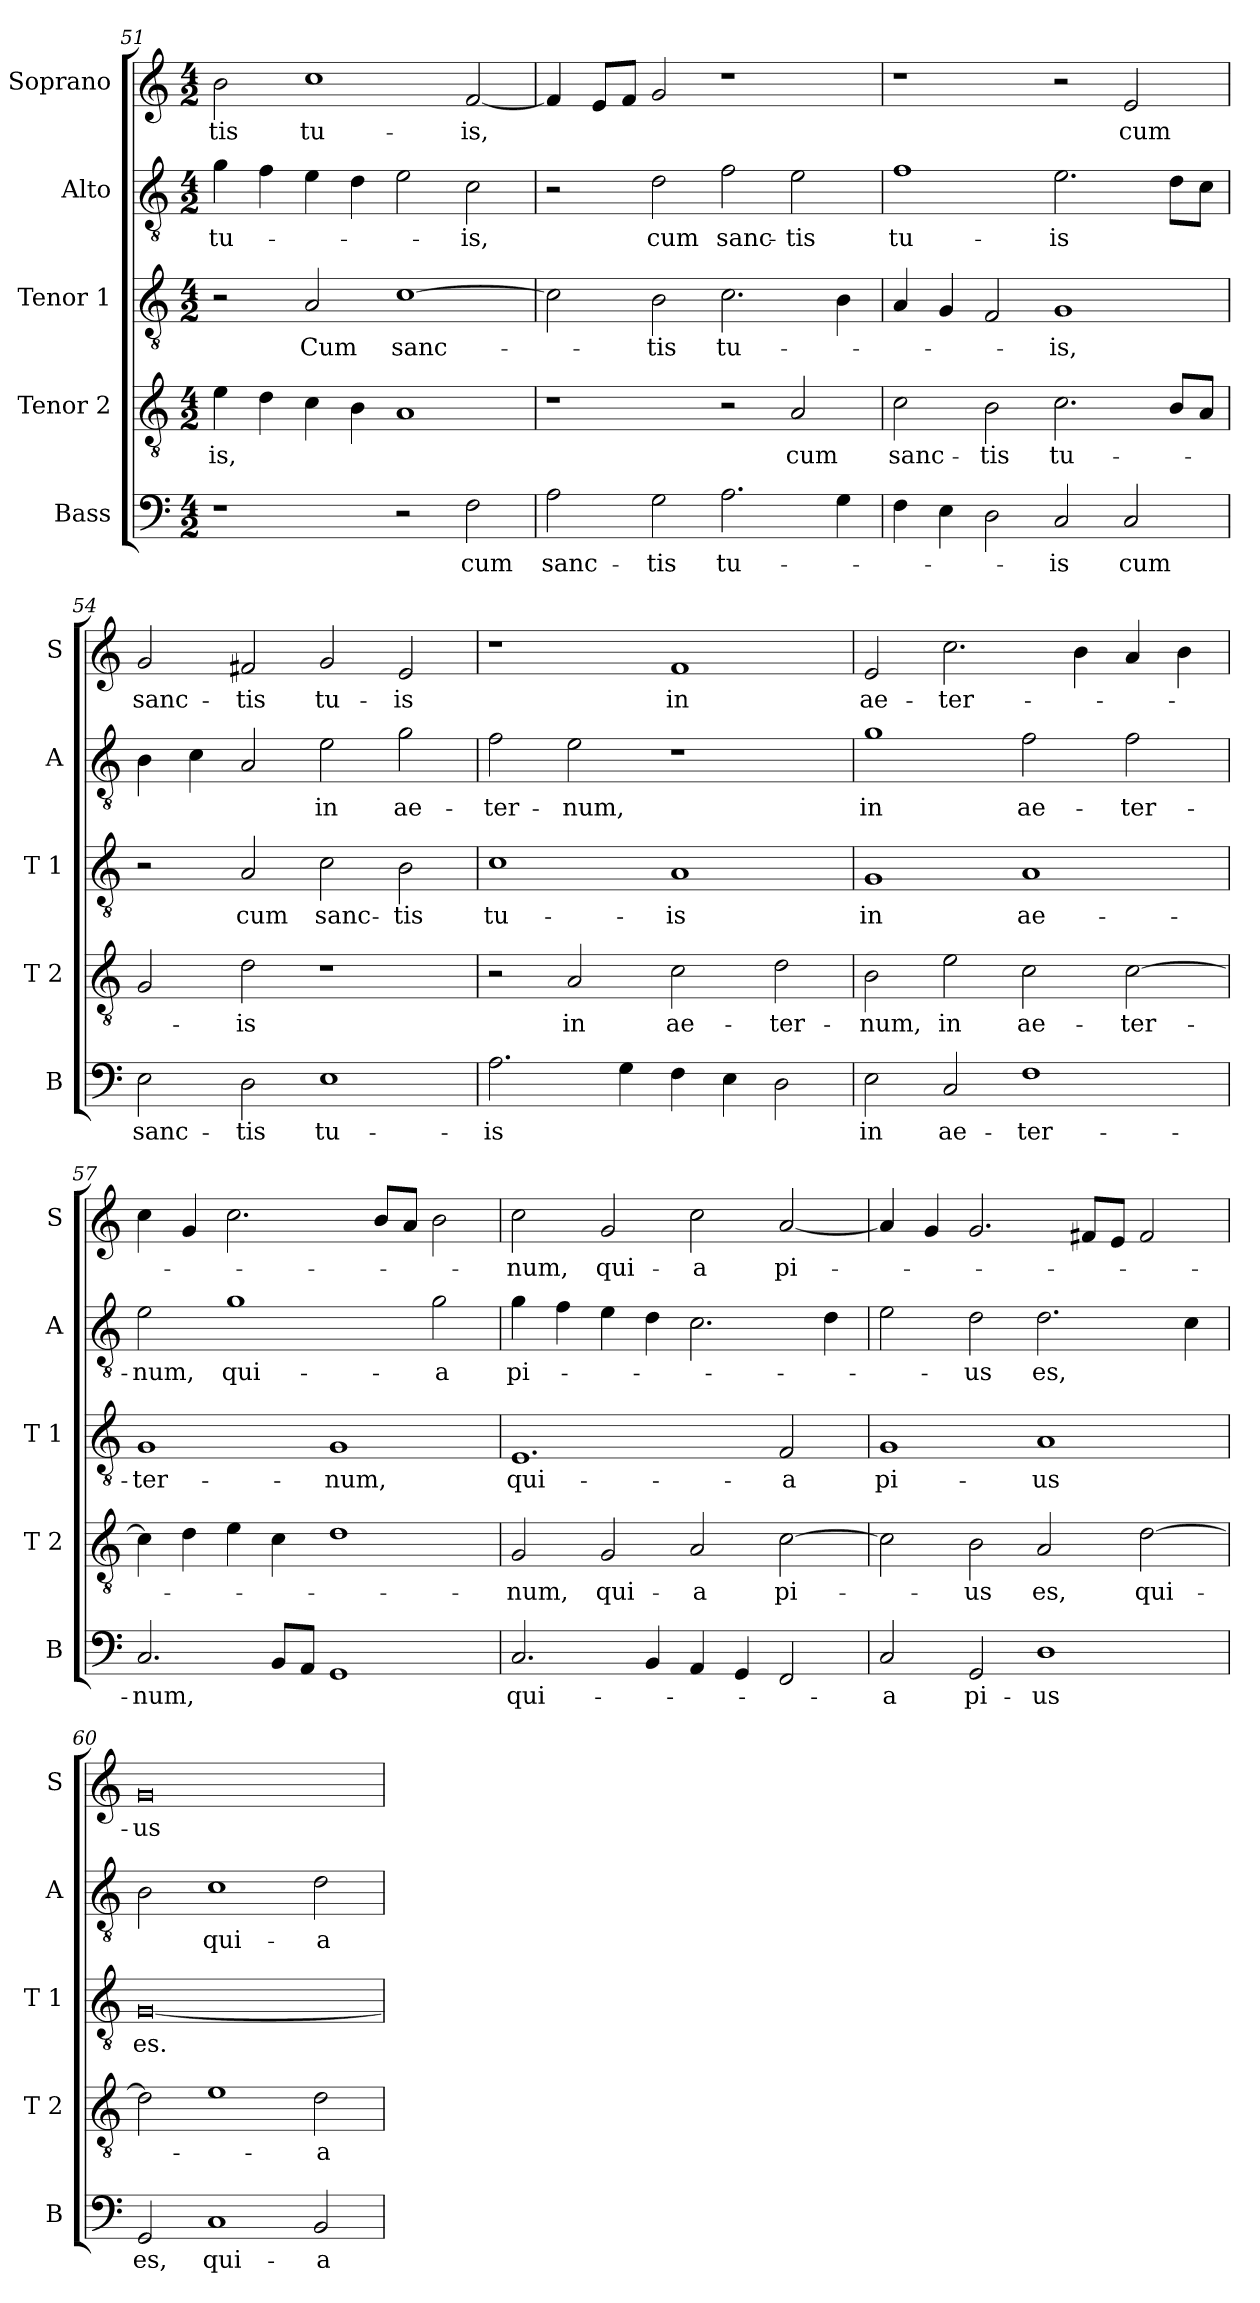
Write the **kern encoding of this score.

**kern	**text	**kern	**text	**kern	**text	**kern	**text	**kern	**text
*part5	*part5	*part4	*part4	*part3	*part3	*part2	*part2	*part1	*part1
*staff5	*staff5	*staff4	*staff4	*staff3	*staff3	*staff2	*staff2	*staff1	*staff1
*I"Bass	*	*I"Tenor 2	*	*I"Tenor 1	*	*I"Alto	*	*I"Soprano	*
*I'B	*	*I'T 2	*	*I'T 1	*	*I'A	*	*I'S	*
!!LO:LB:g=z
*clefF4	*	*clefGv2	*	*clefGv2	*	*clefGv2	*	*clefG2	*
*k[]	*	*k[]	*	*k[]	*	*k[]	*	*k[]	*
*C:	*	*C:	*	*C:	*	*C:	*	*C:	*
*M4/2	*	*M4/2	*	*M4/2	*	*M4/2	*	*M4/2	*
=51	=51	=51	=51	=51	=51	=51	=51	=51	=51
!	!	!	!LO:LY:b	!	!	!	!LO:LY:b	!	!LO:LY:b
1r	.	4e\	-is,	2r	.	4g\	tu-	2b\	-tis
.	.	4d\	.	.	.	4f\	.	.	.
!	!	!	!	!	!LO:LY:b	!	!	!	!LO:LY:b
.	.	4c\	.	2A/	Cum	4e\	.	1cc	tu-
.	.	4B\	.	.	.	4d\	.	.	.
!	!	!	!	!	!LO:LY:b	!	!	!	!
2r	.	1A	.	[1c	sanc-	2e\	.	.	.
!	!LO:LY:b	!	!	!	!	!	!LO:LY:b	!	!LO:LY:b
2F\	cum	.	.	.	.	2c\	-is,	[2f/	-is,
=52	=52	=52	=52	=52	=52	=52	=52	=52	=52
!	!LO:LY:b	!	!	!	!	!	!	!	!
2A\	sanc-	1r	.	2c\]	.	2r	.	4f/]	.
.	.	.	.	.	.	.	.	8e/L	.
.	.	.	.	.	.	.	.	8f/J	.
!	!LO:LY:b	!	!	!	!LO:LY:b	!	!LO:LY:b	!	!
2G\	-tis	.	.	2B\	-tis	2d\	cum	2g/	.
!	!LO:LY:b	!	!	!	!LO:LY:b	!	!LO:LY:b	!	!
2.A\	tu-	2r	.	2.c\	tu-	2f\	sanc-	1r	.
!	!	!	!LO:LY:b	!	!	!	!LO:LY:b	!	!
.	.	2A/	cum	.	.	2e\	-tis	.	.
4G\	.	.	.	4B\	.	.	.	.	.
=53	=53	=53	=53	=53	=53	=53	=53	=53	=53
!	!	!	!LO:LY:b	!	!	!	!LO:LY:b	!	!
4F\	.	2c\	sanc-	4A/	.	1f	tu-	1r	.
4E\	.	.	.	4G/	.	.	.	.	.
!	!	!	!LO:LY:b	!	!	!	!	!	!
2D\	.	2B\	-tis	2F/	.	.	.	.	.
!	!LO:LY:b	!	!LO:LY:b	!	!LO:LY:b	!	!LO:LY:b	!	!
2C/	-is	2.c\	tu-	1G	-is,	2.e\	-is	2r	.
!	!LO:LY:b	!	!	!	!	!	!	!	!LO:LY:b
2C/	cum	.	.	.	.	.	.	2e/	cum
.	.	8B/L	.	.	.	8d\L	.	.	.
.	.	8A/J	.	.	.	8c\J	.	.	.
=54	=54	=54	=54	=54	=54	=54	=54	=54	=54
!	!LO:LY:b	!	!	!	!	!	!	!	!LO:LY:b
2E\	sanc-	2G/	.	2r	.	4B\	.	2g/	sanc-
.	.	.	.	.	.	4c\	.	.	.
!	!LO:LY:b	!	!LO:LY:b	!	!LO:LY:b	!	!	!	!LO:LY:b
2D\	-tis	2d\	-is	2A/	cum	2A/	.	2f#X/	-tis
!	!LO:LY:b	!	!	!	!LO:LY:b	!	!LO:LY:b	!	!LO:LY:b
1E	tu-	1r	.	2c\	sanc-	2e\	in	2g/	tu-
!	!	!	!	!	!LO:LY:b	!	!LO:LY:b	!	!LO:LY:b
.	.	.	.	2B\	-tis	2g\	ae-	2e/	-is
=55	=55	=55	=55	=55	=55	=55	=55	=55	=55
!	!LO:LY:b	!	!	!	!LO:LY:b	!	!LO:LY:b	!	!
2.A\	-is	2r	.	1c	tu-	2f\	-ter-	1r	.
!	!	!	!LO:LY:b	!	!	!	!LO:LY:b	!	!
.	.	2A/	in	.	.	2e\	-num,	.	.
4G\	.	.	.	.	.	.	.	.	.
!	!	!	!LO:LY:b	!	!LO:LY:b	!	!	!	!LO:LY:b
4F\	.	2c\	ae-	1A	-is	1r	.	1f	in
4E\	.	.	.	.	.	.	.	.	.
!	!	!	!LO:LY:b	!	!	!	!	!	!
2D\	.	2d\	-ter-	.	.	.	.	.	.
!!LO:PB:g=z
=56	=56	=56	=56	=56	=56	=56	=56	=56	=56
!	!LO:LY:b	!	!LO:LY:b	!	!LO:LY:b	!	!LO:LY:b	!	!LO:LY:b
2E\	in	2B\	-num,	1G	in	1g	in	2e/	ae-
!	!LO:LY:b	!	!LO:LY:b	!	!	!	!	!	!LO:LY:b
2C/	ae-	2e\	in	.	.	.	.	2.cc\	-ter-
!	!LO:LY:b	!	!LO:LY:b	!	!LO:LY:b	!	!LO:LY:b	!	!
1F	-ter-	2c\	ae-	1A	ae-	2f\	ae-	.	.
.	.	.	.	.	.	.	.	4b\	.
!	!	!	!LO:LY:b	!	!	!	!LO:LY:b	!	!
.	.	[2c\	-ter-	.	.	2f\	-ter-	4a/	.
.	.	.	.	.	.	.	.	4b\	.
=57	=57	=57	=57	=57	=57	=57	=57	=57	=57
!	!LO:LY:b	!	!	!	!LO:LY:b	!	!LO:LY:b	!	!
2.C/	-num,	4c\]	.	1G	-ter-	2e\	-num,	4cc\	.
.	.	4d\	.	.	.	.	.	4g/	.
!	!	!	!	!	!	!	!LO:LY:b	!	!
.	.	4e\	.	.	.	1g	qui-	2.cc\	.
8BB/L	.	4c\	.	.	.	.	.	.	.
8AA/J	.	.	.	.	.	.	.	.	.
!	!	!	!	!	!LO:LY:b	!	!	!	!
1GG	.	1d	.	1G	-num,	.	.	.	.
.	.	.	.	.	.	.	.	8b/L	.
.	.	.	.	.	.	.	.	8a/J	.
!	!	!	!	!	!	!	!LO:LY:b	!	!
.	.	.	.	.	.	2g\	-a	2b\	.
=58	=58	=58	=58	=58	=58	=58	=58	=58	=58
!	!LO:LY:b	!	!LO:LY:b	!	!LO:LY:b	!	!LO:LY:b	!	!LO:LY:b
2.C/	qui-	2G/	-num,	1.E	qui-	4g\	pi-	2cc\	-num,
.	.	.	.	.	.	4f\	.	.	.
!	!	!	!LO:LY:b	!	!	!	!	!	!LO:LY:b
.	.	2G/	qui-	.	.	4e\	.	2g/	qui-
4BB/	.	.	.	.	.	4d\	.	.	.
!	!	!	!LO:LY:b	!	!	!	!	!	!LO:LY:b
4AA/	.	2A/	-a	.	.	2.c\	.	2cc\	-a
4GG/	.	.	.	.	.	.	.	.	.
!	!	!	!LO:LY:b	!	!LO:LY:b	!	!	!	!LO:LY:b
2FF/	.	[2c\	pi-	2F/	-a	.	.	[2a/	pi-
.	.	.	.	.	.	4d\	.	.	.
=59	=59	=59	=59	=59	=59	=59	=59	=59	=59
!	!LO:LY:b	!	!	!	!LO:LY:b	!	!	!	!
2C/	-a	2c\]	.	1G	pi-	2e\	.	4a/]	.
.	.	.	.	.	.	.	.	4g/	.
!	!LO:LY:b	!	!LO:LY:b	!	!	!	!LO:LY:b	!	!
2GG/	pi-	2B\	-us	.	.	2d\	-us	2.g/	.
!	!LO:LY:b	!	!LO:LY:b	!	!LO:LY:b	!	!LO:LY:b	!	!
1D	-us	2A/	es,	1A	-us	2.d\	es,	.	.
.	.	.	.	.	.	.	.	8f#X/L	.
.	.	.	.	.	.	.	.	8e/J	.
!	!	!	!LO:LY:b	!	!	!	!	!	!
.	.	[2d\	qui-	.	.	.	.	2f#/	.
.	.	.	.	.	.	4c\	.	.	.
=60	=60	=60	=60	=60	=60	=60	=60	=60	=60
!	!LO:LY:b	!	!	!	!LO:LY:b	!	!	!	!LO:LY:b
2GG/	es,	2d\]	.	[0G	es.	2B\	.	0g	-us
!	!LO:LY:b	!	!	!	!	!	!LO:LY:b	!	!
1C	qui-	1e	.	.	.	1c	qui-	.	.
!	!LO:LY:b	!	!LO:LY:b	!	!	!	!LO:LY:b	!	!
2BB/	-a	2d\	-a	.	.	2d\	-a	.	.
=	=	=	=	=	=	=	=	=	=
*-	*-	*-	*-	*-	*-	*-	*-	*-	*-
